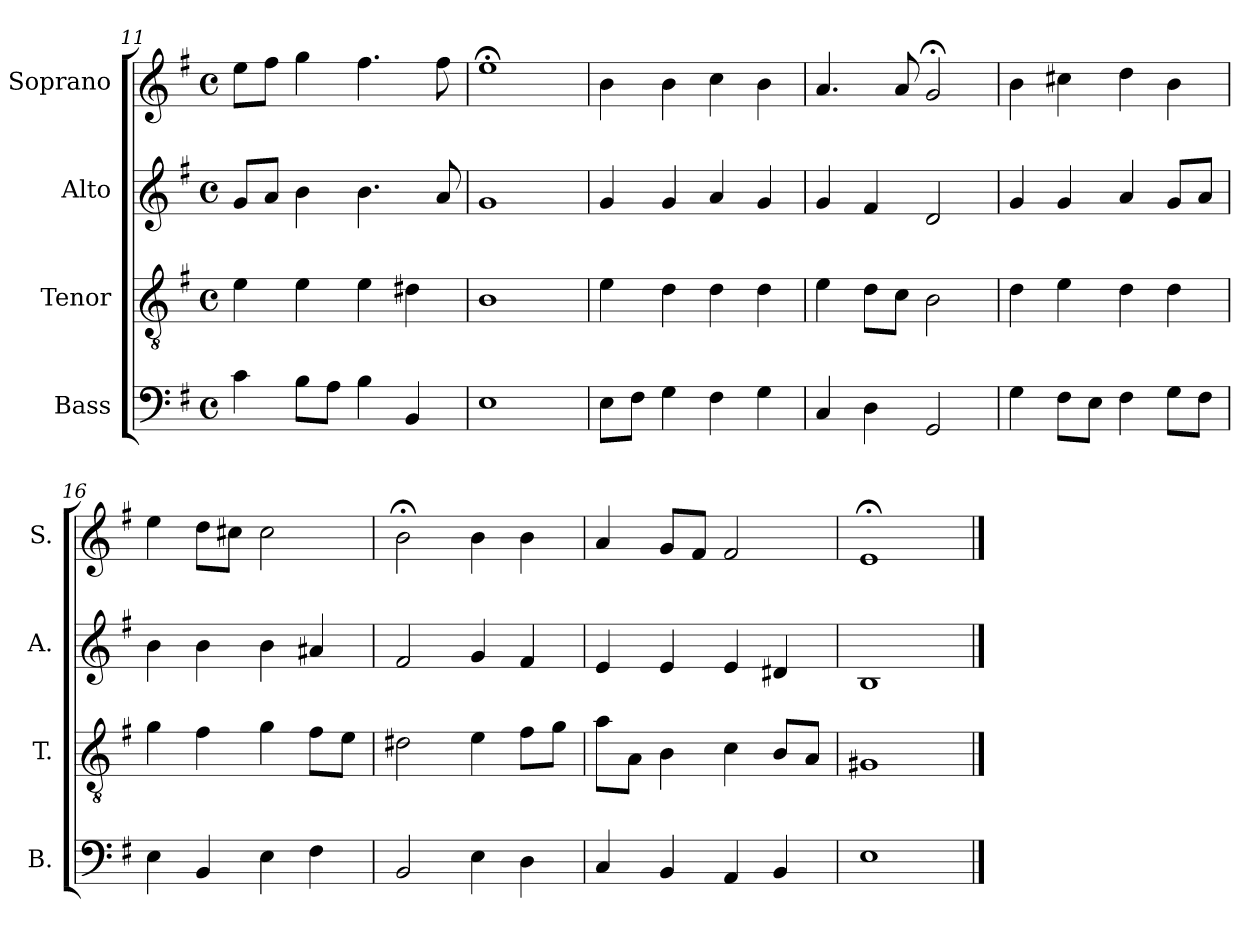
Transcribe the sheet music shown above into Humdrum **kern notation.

**kern	**kern	**kern	**kern
*part4	*part3	*part2	*part1
*staff4	*staff3	*staff2	*staff1
*I"Bass	*I"Tenor	*I"Alto	*I"Soprano
*I'B.	*I'T.	*I'A.	*I'S.
*clefF4	*clefGv2	*clefG2	*clefG2
*k[f#]	*k[f#]	*k[f#]	*k[f#]
*e:	*e:	*e:	*e:
*M4/4	*M4/4	*M4/4	*M4/4
*met(c)	*met(c)	*met(c)	*met(c)
=11	=11	=11	=11
4c\	4e\	8g/L	8ee\L
.	.	8a/J	8ff#\J
8B\L	4e\	4b\	4gg\
8A\J	.	.	.
4B\	4e\	4.b\	4.ff#\
4BB/	4d#X\	.	.
.	.	8a/	8ff#\
=12	=12	=12	=12
1E	1B	1g	1ee;<
!!LO:LB:g=z
=13	=13	=13	=13
8E\L	4e\	4g/	4b\
8F#\J	.	.	.
4G\	4d\	4g/	4b\
4F#\	4d\	4a/	4cc\
4G\	4d\	4g/	4b\
=14	=14	=14	=14
4C/	4e\	4g/	4.a/
4D\	8d\L	4f#/	.
.	8c\J	.	8a/
2GG/	2B\	2d/	2g;</
=15	=15	=15	=15
4G\	4d\	4g/	4b\
8F#\L	4e\	4g/	4cc#X\
8E\J	.	.	.
4F#\	4d\	4a/	4dd\
8G\L	4d\	8g/L	4b\
8F#\J	.	8a/J	.
=16	=16	=16	=16
4E\	4g\	4b\	4ee\
4BB/	4f#\	4b\	8dd\L
.	.	.	8cc#X\J
4E\	4g\	4b\	2cc#\
4F#\	8f#\L	4a#X/	.
.	8e\J	.	.
=17	=17	=17	=17
2BB/	2d#X\	2f#/	2b;<\
4E\	4e\	4g/	4b\
4D\	8f#\L	4f#/	4b\
.	8g\J	.	.
=18	=18	=18	=18
4C/	8a\L	4e/	4a/
.	8A\J	.	.
4BB/	4B\	4e/	8g/L
.	.	.	8f#/J
4AA/	4c\	4e/	2f#/
4BB/	8B/L	4d#X/	.
.	8A/J	.	.
=19	=19	=19	=19
1E	1G#X	1B	1e;<
==	==	==	==
*-	*-	*-	*-
